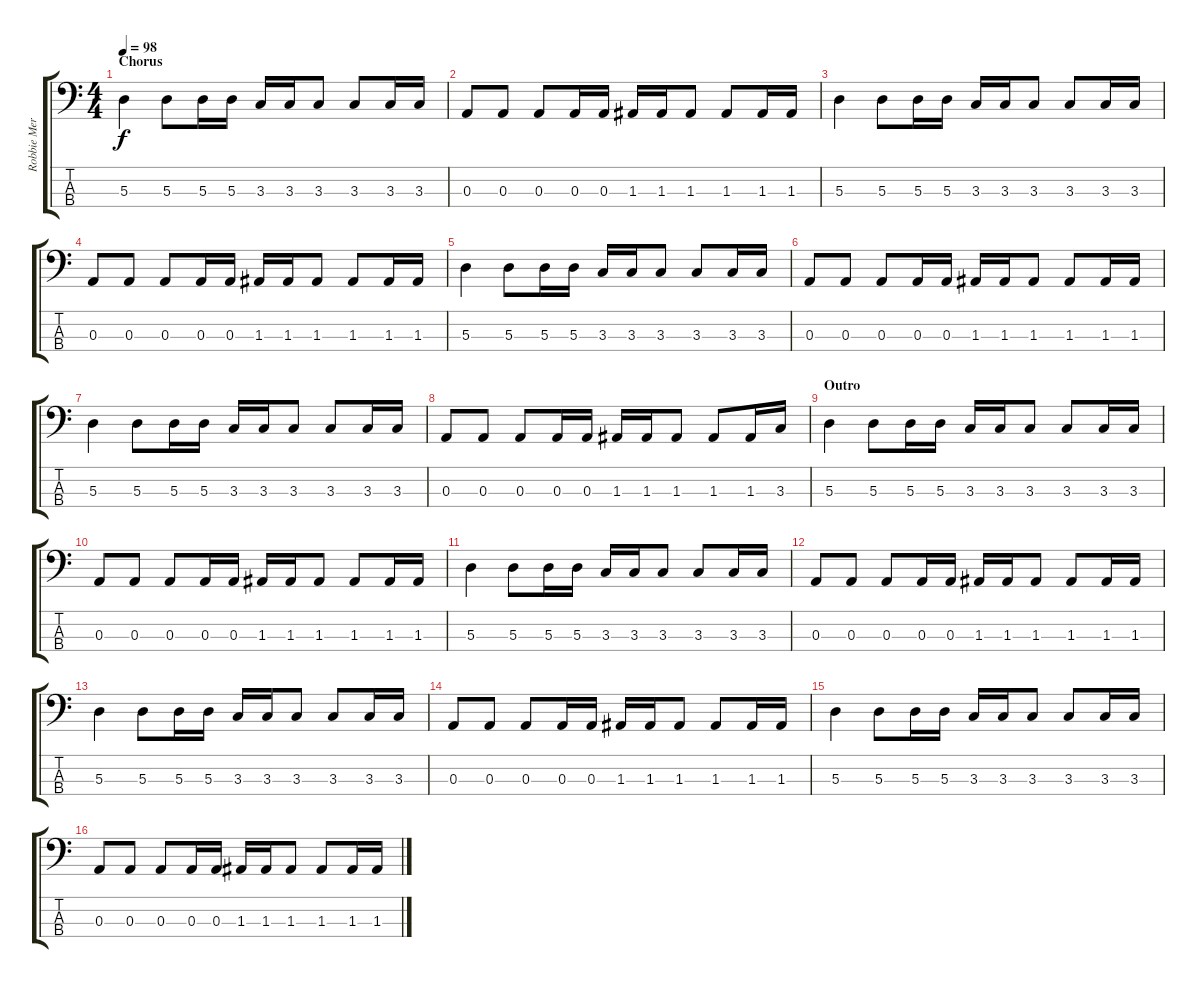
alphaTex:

\track ("Robbie Merill - Bass" "Robbie Mer") {instrument electricbassfinger}
\staff {score tabs}
\tuning (G2 D2 A1 D1) {hide}
\ts (4 4)
\section ("" "Chorus")
\tempo 98
\clef f4
\ks c
5.3.4{dy f} 5.3.8 5.3.16 5.3.16 3.3.16 3.3.16 3.3.8 3.3.8 3.3.16 3.3.16 |
0.3.8 0.3.8 0.3.8 0.3.16 0.3.16 1.3.16 1.3.16 1.3.8 1.3.8 1.3.16 1.3.16 |
5.3.4 5.3.8 5.3.16 5.3.16 3.3.16 3.3.16 3.3.8 3.3.8 3.3.16 3.3.16 |
0.3.8 0.3.8 0.3.8 0.3.16 0.3.16 1.3.16 1.3.16 1.3.8 1.3.8 1.3.16 1.3.16 |
5.3.4 5.3.8 5.3.16 5.3.16 3.3.16 3.3.16 3.3.8 3.3.8 3.3.16 3.3.16 |
0.3.8 0.3.8 0.3.8 0.3.16 0.3.16 1.3.16 1.3.16 1.3.8 1.3.8 1.3.16 1.3.16 |
5.3.4 5.3.8 5.3.16 5.3.16 3.3.16 3.3.16 3.3.8 3.3.8 3.3.16 3.3.16 |
0.3.8 0.3.8 0.3.8 0.3.16 0.3.16 1.3.16 1.3.16 1.3.8 1.3.8 1.3.16 3.3.16 |
\section ("" "Outro")
5.3.4 5.3.8 5.3.16 5.3.16 3.3.16 3.3.16 3.3.8 3.3.8 3.3.16 3.3.16 |
0.3.8 0.3.8 0.3.8 0.3.16 0.3.16 1.3.16 1.3.16 1.3.8 1.3.8 1.3.16 1.3.16 |
5.3.4 5.3.8 5.3.16 5.3.16 3.3.16 3.3.16 3.3.8 3.3.8 3.3.16 3.3.16 |
0.3.8 0.3.8 0.3.8 0.3.16 0.3.16 1.3.16 1.3.16 1.3.8 1.3.8 1.3.16 1.3.16 |
5.3.4 5.3.8 5.3.16 5.3.16 3.3.16 3.3.16 3.3.8 3.3.8 3.3.16 3.3.16 |
0.3.8 0.3.8 0.3.8 0.3.16 0.3.16 1.3.16 1.3.16 1.3.8 1.3.8 1.3.16 1.3.16 |
5.3.4 5.3.8 5.3.16 5.3.16 3.3.16 3.3.16 3.3.8 3.3.8 3.3.16 3.3.16 |
0.3.8 0.3.8 0.3.8 0.3.16 0.3.16 1.3.16 1.3.16 1.3.8 1.3.8 1.3.16 1.3.16
